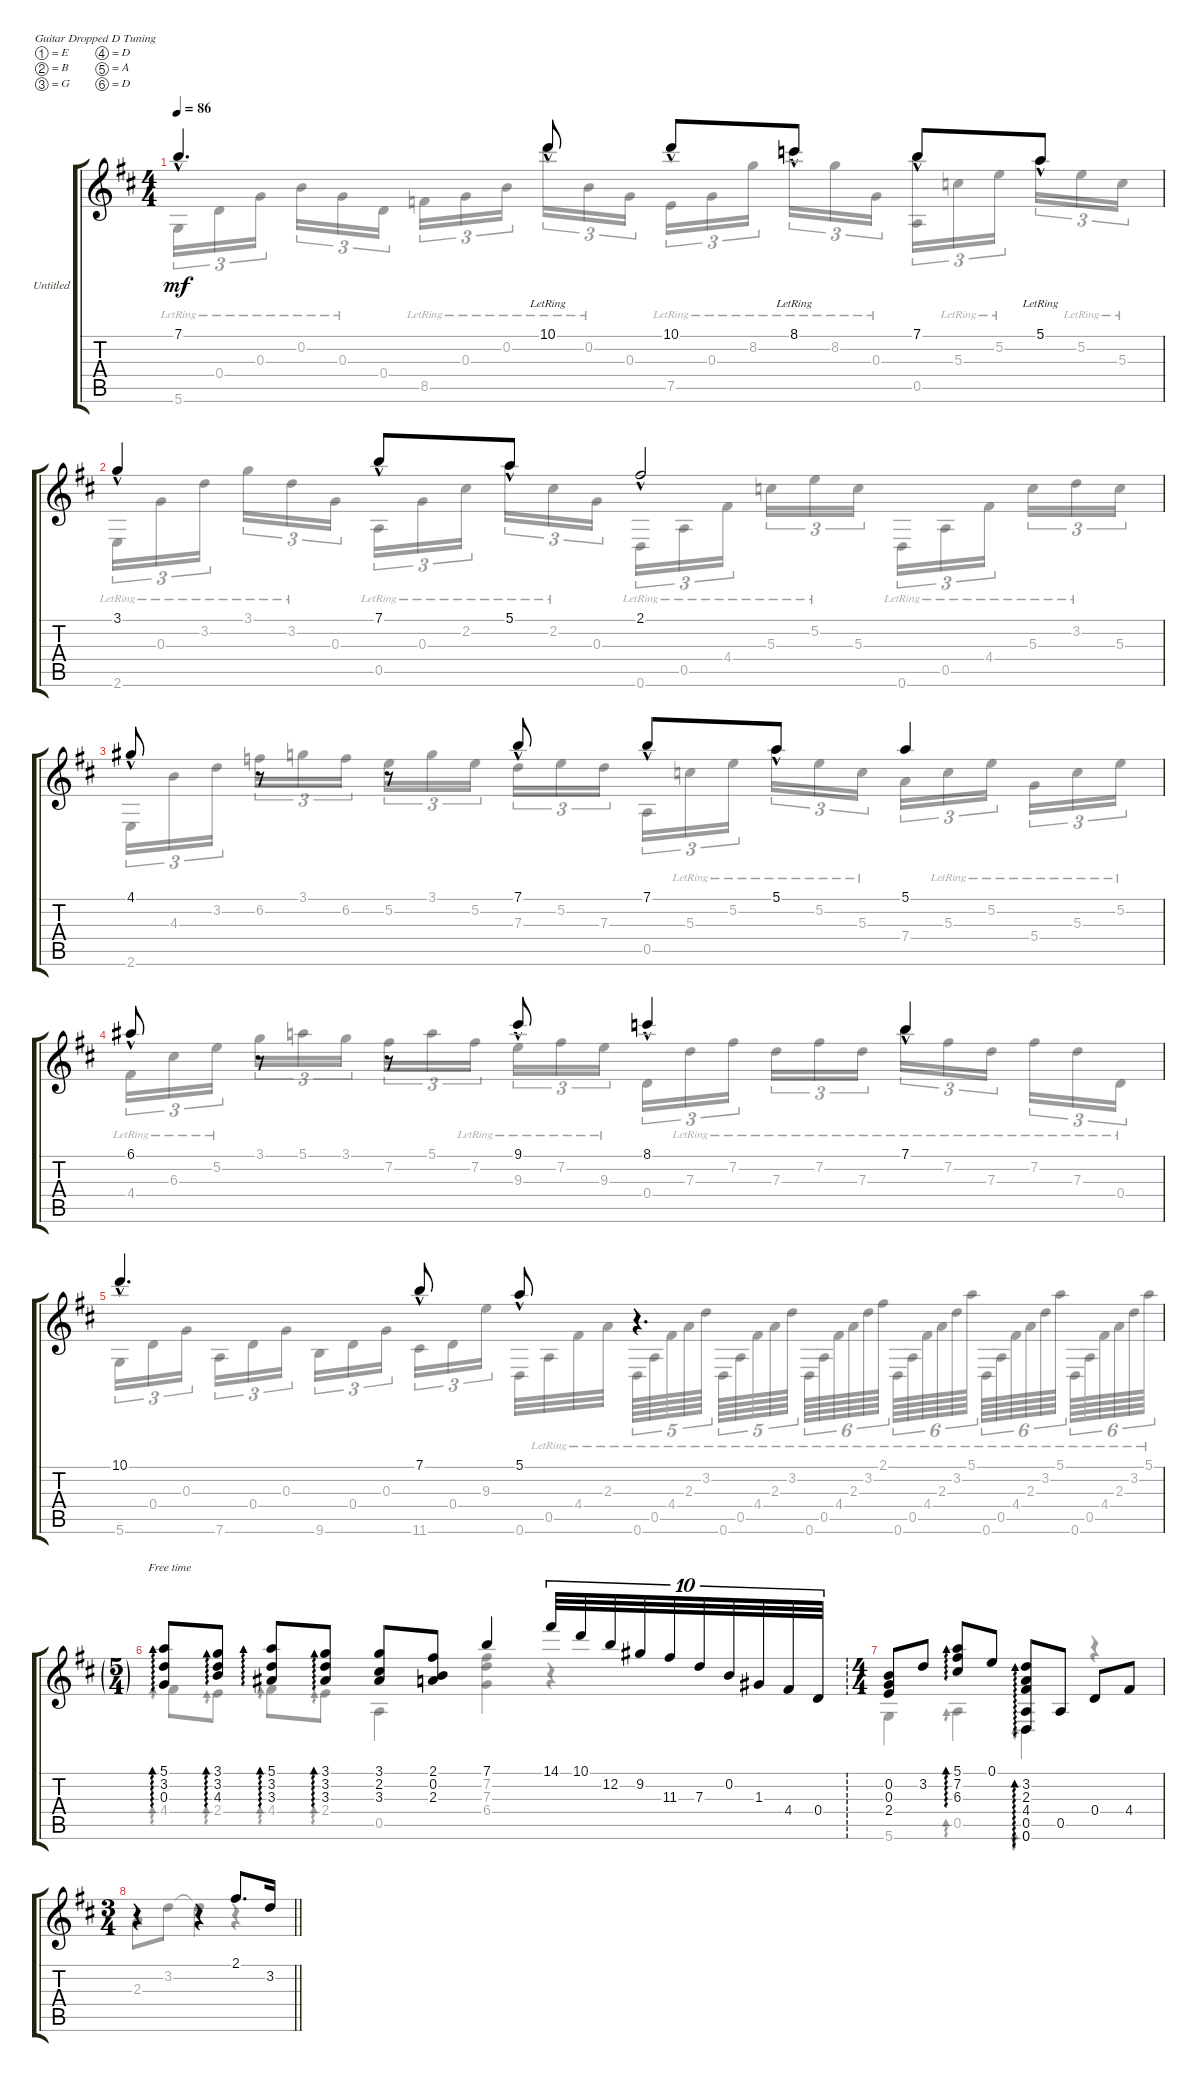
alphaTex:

\bracketExtendMode groupsimilarinstruments
\firstSystemTrackNameOrientation horizontal
\otherSystemsTrackNameOrientation horizontal
\track ("Untitled" "Untitled") {instrument acousticguitarnylon}
\staff {score tabs}
\tuning (E4 B3 G3 D3 A2 D2)
\voice
\ts (4 4)
\tempo 86
\clef g2
\ks d
7.1{hac}.4{d dy mf} 10.1{hac lr}.8 10.1{hac}.8 8.1{hac lr}.8 7.1{hac}.8 5.1{hac lr}.8 |
3.1{hac}.4 7.1{hac}.8 5.1{hac}.8 2.1{hac}.2 |
4.1{hac}.8 r.8 r.8 7.1{hac}.8 7.1{hac}.8 5.1{hac}.8 5.1.4 |
6.1{hac}.8 r.8 r.8 9.1{hac}.8 8.1{hac}.4 7.1{hac}.4 |
10.1{hac}.4{d} 7.1{hac}.8 5.1{hac}.8 r.4{d} |
\ts (5 4)
\ft
(5.1 3.2 0.3).8{ad 0} (3.1 3.2 4.3).8{ad 0} (5.1 3.2 3.3).8{ad 0} (3.1 3.2 3.3).8{ad 0} (3.1 2.2 3.3).8 (2.1 0.2 2.3).8 7.1.4 14.1.32{tu (10 8)} 10.1.32{tu (10 8)} 12.2.32{tu (10 8)} 9.2.32{tu (10 8)} 11.3.32{tu (10 8)} 7.3.32{tu (10 8)} 0.2.32{tu (10 8)} 1.3.32{tu (10 8)} 4.4.32{tu (10 8)} 0.4.32{tu (10 8)} |
\ts (4 4)
(0.2 0.3 2.4).8 3.2.8 (5.1 7.2 6.3).8{ad 0} 0.1.8 (3.2 2.3 4.4 0.5 0.6).8{ad 0} 0.5.8 0.4.8 4.4.8 |
\ts (3 4)
\barLineRight lightlight
r.4 r.4 2.1.8{d} 3.2.16
\voice
\clef g2
\ottava regular
\simile none
\ks d
5.6{lr}.16{tu (3 2) dy mf} 0.4{lr}.16{tu (3 2)} 0.3{lr}.16{tu (3 2)} 0.2{lr}.16{tu (3 2)} 0.3{lr}.16{tu (3 2)} 0.4.16{tu (3 2)} 8.5{lr}.16{tu (3 2)} 0.3{lr}.16{tu (3 2)} 0.2{lr}.16{tu (3 2)} 10.1{lr}.16{tu (3 2)} 0.2{lr}.16{tu (3 2)} 0.3.16{tu (3 2)} 7.5{lr}.16{tu (3 2)} 0.3{lr}.16{tu (3 2)} 8.2{lr}.16{tu (3 2)} 8.1{lr}.16{tu (3 2)} 8.2{lr}.16{tu (3 2)} 0.3{lr}.16{tu (3 2)} (7.1 0.5).16{tu (3 2)} 5.3{lr}.16{tu (3 2)} 5.2{lr}.16{tu (3 2)} 5.1.16{tu (3 2)} 5.2{lr}.16{tu (3 2)} 5.3{lr}.16{tu (3 2)} |
2.6{lr}.16{tu (3 2)} 0.3{lr}.16{tu (3 2)} 3.2{lr}.16{tu (3 2)} 3.1{lr}.16{tu (3 2)} 3.2{lr}.16{tu (3 2)} 0.3.16{tu (3 2)} 0.5{lr}.16{tu (3 2)} 0.3{lr}.16{tu (3 2)} 2.2{lr}.16{tu (3 2)} 5.1{lr}.16{tu (3 2)} 2.2{lr}.16{tu (3 2)} 0.3.16{tu (3 2)} 0.6{lr}.16{tu (3 2)} 0.5{lr}.16{tu (3 2)} 4.4{lr}.16{tu (3 2)} 5.3{lr}.16{tu (3 2)} 5.2{lr}.16{tu (3 2)} 5.3.16{tu (3 2)} 0.6{lr}.16{tu (3 2)} 0.5{lr}.16{tu (3 2)} 4.4{lr}.16{tu (3 2)} 5.3{lr}.16{tu (3 2)} 3.2{lr}.16{tu (3 2)} 5.3.16{tu (3 2)} |
2.6.16{tu (3 2)} 4.3.16{tu (3 2)} 3.2.16{tu (3 2)} 6.2.16{tu (3 2)} 3.1.16{tu (3 2)} 6.2.16{tu (3 2)} 5.2.16{tu (3 2)} 3.1.16{tu (3 2)} 5.2.16{tu (3 2)} 7.3.16{tu (3 2)} 5.2.16{tu (3 2)} 7.3.16{tu (3 2)} 0.5.16{tu (3 2)} 5.3{lr}.16{tu (3 2)} 5.2{lr}.16{tu (3 2)} 5.1{lr}.16{tu (3 2)} 5.2{lr}.16{tu (3 2)} 5.3{lr}.16{tu (3 2)} 7.4.16{tu (3 2)} 5.3{lr}.16{tu (3 2)} 5.2{lr}.16{tu (3 2)} 5.4{lr}.16{tu (3 2)} 5.3{lr}.16{tu (3 2)} 5.2{lr}.16{tu (3 2)} |
4.4{lr}.16{tu (3 2)} 6.3{lr}.16{tu (3 2)} 5.2{lr}.16{tu (3 2)} 3.1.16{tu (3 2)} 5.1.16{tu (3 2)} 3.1.16{tu (3 2)} 7.2.16{tu (3 2)} 5.1.16{tu (3 2)} 7.2{lr}.16{tu (3 2)} 9.3{lr}.16{tu (3 2)} 7.2{lr}.16{tu (3 2)} 9.3{lr}.16{tu (3 2)} 0.4.16{tu (3 2)} 7.3{lr}.16{tu (3 2)} 7.2{lr}.16{tu (3 2)} 7.3{lr}.16{tu (3 2)} 7.2{lr}.16{tu (3 2)} 7.3{lr}.16{tu (3 2)} 7.1{lr}.16{tu (3 2)} 7.2{lr}.16{tu (3 2)} 7.3{lr}.16{tu (3 2)} 7.2{lr}.16{tu (3 2)} 7.3{lr}.16{tu (3 2)} 0.4{lr}.16{tu (3 2)} |
5.6.16{tu (3 2)} 0.4.16{tu (3 2)} 0.3.16{tu (3 2)} 7.6.16{tu (3 2)} 0.4.16{tu (3 2)} 0.3.16{tu (3 2)} 9.6.16{tu (3 2)} 0.4.16{tu (3 2)} 0.3.16{tu (3 2)} 11.6.16{tu (3 2)} 0.4.16{tu (3 2)} 9.3.16{tu (3 2)} 0.6.32 0.5{lr}.32 4.4{lr}.32 2.3{lr}.32 0.6{lr}.64{tu (5 4)} 0.5{lr}.64{tu (5 4)} 4.4{lr}.64{tu (5 4)} 2.3{lr}.64{tu (5 4)} 3.2{lr}.64{tu (5 4)} 0.6{lr}.64{tu (5 4)} 0.5{lr}.64{tu (5 4)} 4.4{lr}.64{tu (5 4)} 2.3{lr}.64{tu (5 4)} 3.2{lr}.64{tu (5 4)} 0.6{lr}.64{tu (6 4)} 0.5{lr}.64{tu (6 4)} 4.4{lr}.64{tu (6 4)} 2.3{lr}.64{tu (6 4)} 3.2{lr}.64{tu (6 4)} 2.1{lr}.64{tu (6 4)} 0.6{lr}.64{tu (6 4)} 0.5{lr}.64{tu (6 4)} 4.4{lr}.64{tu (6 4)} 2.3{lr}.64{tu (6 4)} 3.2{lr}.64{tu (6 4)} 5.1{lr}.64{tu (6 4)} 0.6{lr}.64{tu (6 4)} 0.5{lr}.64{tu (6 4)} 4.4{lr}.64{tu (6 4)} 2.3{lr}.64{tu (6 4)} 3.2{lr}.64{tu (6 4)} 5.1{lr}.64{tu (6 4)} 0.6{lr}.64{tu (6 4)} 0.5{lr}.64{tu (6 4)} 4.4{lr}.64{tu (6 4)} 2.3{lr}.64{tu (6 4)} 3.2{lr}.64{tu (6 4)} 5.1{lr}.64{tu (6 4)} |
4.4.8{ad 0} 2.4.8{ad 0} 4.4.8{ad 0} 2.4.8{ad 0} 0.5.4 (7.2 7.3 6.4).4 r.4 |
5.6.4 0.5.4{ad 0} 0.6.4{ad 0} r.4 |
\barLineRight lightlight
2.3.8 3.2.8 3.2{t}.4 r.4
